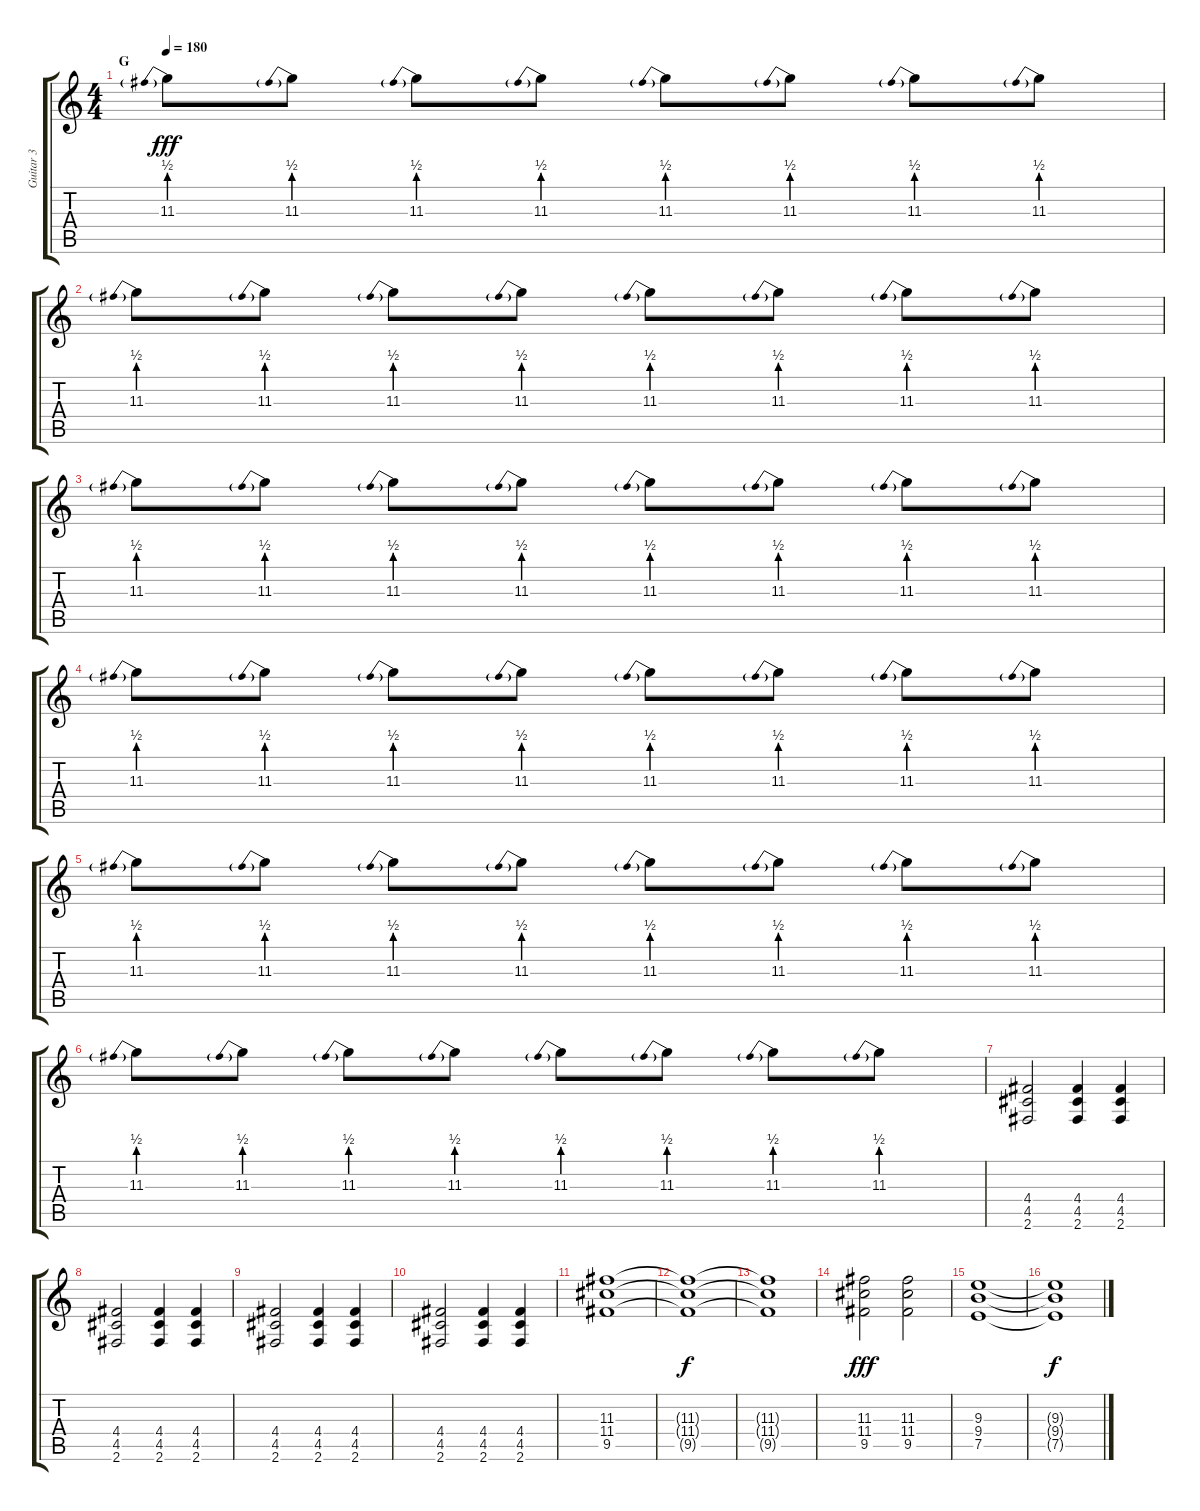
\track ("Guitar 3" "Guitar 3") {instrument distortionguitar}
\staff {score tabs}
\tuning (E4 B3 G3 D3 A2 E2) {hide}
\ts (4 4)
\section ("" "G")
\tempo 180
\clef g2
\ks c
11.3{be (prebend 0 2 60 2)}.8{dy fff} 11.3{be (prebend 0 2 60 2)}.8 11.3{be (prebend 0 2 60 2)}.8 11.3{be (prebend 0 2 60 2)}.8 11.3{be (prebend 0 2 60 2)}.8 11.3{be (prebend 0 2 60 2)}.8 11.3{be (prebend 0 2 60 2)}.8 11.3{be (prebend 0 2 60 2)}.8 |
11.3{be (prebend 0 2 60 2)}.8 11.3{be (prebend 0 2 60 2)}.8 11.3{be (prebend 0 2 60 2)}.8 11.3{be (prebend 0 2 60 2)}.8 11.3{be (prebend 0 2 60 2)}.8 11.3{be (prebend 0 2 60 2)}.8 11.3{be (prebend 0 2 60 2)}.8 11.3{be (prebend 0 2 60 2)}.8 |
11.3{be (prebend 0 2 60 2)}.8 11.3{be (prebend 0 2 60 2)}.8 11.3{be (prebend 0 2 60 2)}.8 11.3{be (prebend 0 2 60 2)}.8 11.3{be (prebend 0 2 60 2)}.8 11.3{be (prebend 0 2 60 2)}.8 11.3{be (prebend 0 2 60 2)}.8 11.3{be (prebend 0 2 60 2)}.8 |
11.3{be (prebend 0 2 60 2)}.8 11.3{be (prebend 0 2 60 2)}.8 11.3{be (prebend 0 2 60 2)}.8 11.3{be (prebend 0 2 60 2)}.8 11.3{be (prebend 0 2 60 2)}.8 11.3{be (prebend 0 2 60 2)}.8 11.3{be (prebend 0 2 60 2)}.8 11.3{be (prebend 0 2 60 2)}.8 |
11.3{be (prebend 0 2 60 2)}.8 11.3{be (prebend 0 2 60 2)}.8 11.3{be (prebend 0 2 60 2)}.8 11.3{be (prebend 0 2 60 2)}.8 11.3{be (prebend 0 2 60 2)}.8 11.3{be (prebend 0 2 60 2)}.8 11.3{be (prebend 0 2 60 2)}.8 11.3{be (prebend 0 2 60 2)}.8 |
11.3{be (prebend 0 2 60 2)}.8 11.3{be (prebend 0 2 60 2)}.8 11.3{be (prebend 0 2 60 2)}.8 11.3{be (prebend 0 2 60 2)}.8 11.3{be (prebend 0 2 60 2)}.8 11.3{be (prebend 0 2 60 2)}.8 11.3{be (prebend 0 2 60 2)}.8 11.3{be (prebend 0 2 60 2)}.8 |
(4.4 4.5 2.6).2 (4.4 4.5 2.6).4 (4.4 4.5 2.6).4 |
(4.4 4.5 2.6).2 (4.4 4.5 2.6).4 (4.4 4.5 2.6).4 |
(4.4 4.5 2.6).2 (4.4 4.5 2.6).4 (4.4 4.5 2.6).4 |
(4.4 4.5 2.6).2 (4.4 4.5 2.6).4 (4.4 4.5 2.6).4 |
(11.3 11.4 9.5).1 |
(11.3{t} 11.4{t} 9.5{t}).1{dy f} |
(11.3{t} 11.4{t} 9.5{t}).1 |
(11.3 11.4 9.5).2{dy fff} (11.3 11.4 9.5).2 |
(9.3 9.4 7.5).1 |
(9.3{t} 9.4{t} 7.5{t}).1{dy f}
